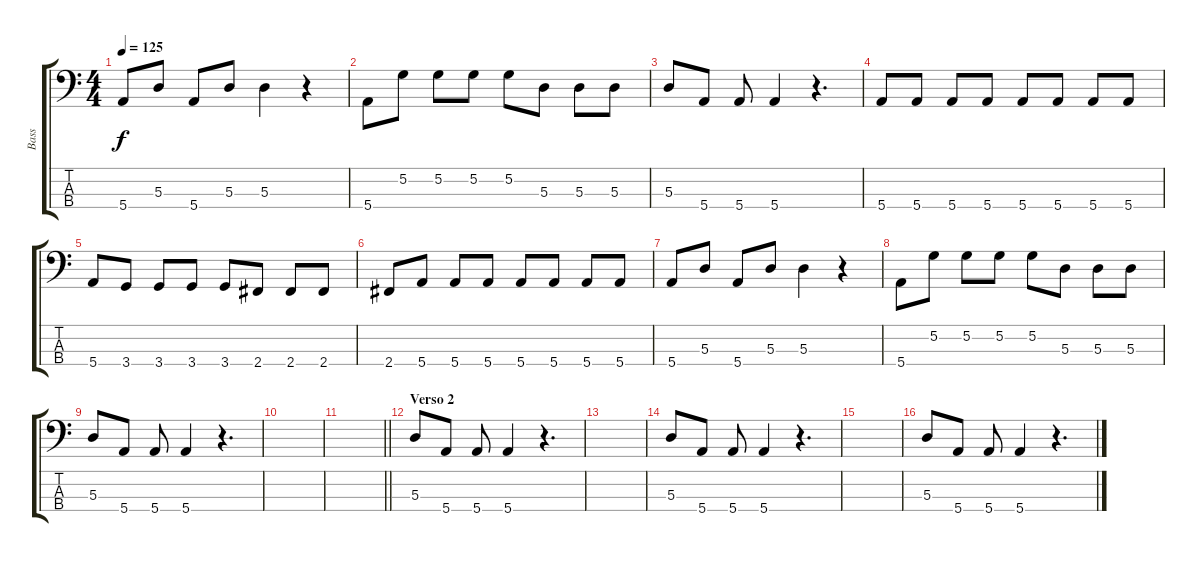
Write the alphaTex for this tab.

\track ("Bass" "Bass") {instrument electricbassfinger}
\staff {score tabs}
\tuning (G2 D2 A1 E1) {hide}
\ts (4 4)
\tempo 125
\clef f4
\ks c
5.4.8{dy f} 5.3.8 5.4.8 5.3.8 5.3.4 r.4 |
5.4.8 5.2.8 5.2.8 5.2.8 5.2.8 5.3.8 5.3.8 5.3.8 |
5.3.8 5.4.8 5.4.8 5.4.4 r.4{d} |
5.4.8 5.4.8 5.4.8 5.4.8 5.4.8 5.4.8 5.4.8 5.4.8 |
5.4.8 3.4.8 3.4.8 3.4.8 3.4.8 2.4.8 2.4.8 2.4.8 |
2.4.8 5.4.8 5.4.8 5.4.8 5.4.8 5.4.8 5.4.8 5.4.8 |
5.4.8 5.3.8 5.4.8 5.3.8 5.3.4 r.4 |
5.4.8 5.2.8 5.2.8 5.2.8 5.2.8 5.3.8 5.3.8 5.3.8 |
5.3.8 5.4.8 5.4.8 5.4.4 r.4{d} |
|
\barLineRight lightlight
|
\section ("" "Verso 2")
5.3.8 5.4.8 5.4.8 5.4.4 r.4{d} |
|
5.3.8 5.4.8 5.4.8 5.4.4 r.4{d} |
|
5.3.8 5.4.8 5.4.8 5.4.4 r.4{d}
